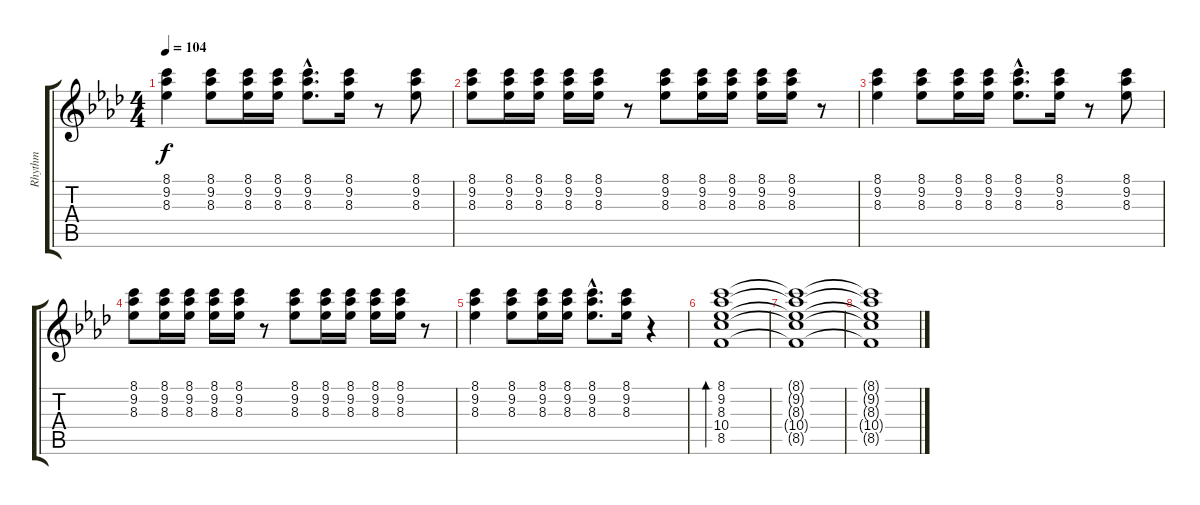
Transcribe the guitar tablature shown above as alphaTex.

\track ("Rhythm" "Rhythm") {instrument electricguitarjazz}
\staff {score tabs}
\tuning (E4 B3 G3 D3 A2 E2) {hide}
\ts (4 4)
\tempo 104
\clef g2
\ks ab
(8.1 9.2 8.3).4{dy f} (8.1 9.2 8.3).8 (8.1 9.2 8.3).16 (8.1 9.2 8.3).16 (8.1{hac} 9.2{hac} 8.3{hac}).8{d} (8.1 9.2 8.3).16 r.8 (8.1 9.2 8.3).8 |
(8.1 9.2 8.3).8 (8.1 9.2 8.3).16 (8.1 9.2 8.3).16 (8.1 9.2 8.3).16 (8.1 9.2 8.3).16 r.8 (8.1 9.2 8.3).8 (8.1 9.2 8.3).16 (8.1 9.2 8.3).16 (8.1 9.2 8.3).16 (8.1 9.2 8.3).16 r.8 |
(8.1 9.2 8.3).4 (8.1 9.2 8.3).8 (8.1 9.2 8.3).16 (8.1 9.2 8.3).16 (8.1{hac} 9.2{hac} 8.3{hac}).8{d} (8.1 9.2 8.3).16 r.8 (8.1 9.2 8.3).8 |
(8.1 9.2 8.3).8 (8.1 9.2 8.3).16 (8.1 9.2 8.3).16 (8.1 9.2 8.3).16 (8.1 9.2 8.3).16 r.8 (8.1 9.2 8.3).8 (8.1 9.2 8.3).16 (8.1 9.2 8.3).16 (8.1 9.2 8.3).16 (8.1 9.2 8.3).16 r.8 |
(8.1 9.2 8.3).4 (8.1 9.2 8.3).8 (8.1 9.2 8.3).16 (8.1 9.2 8.3).16 (8.1{hac} 9.2{hac} 8.3{hac}).8{d} (8.1 9.2 8.3).16 r.4 |
(8.1 9.2 8.3 10.4 8.5).1{bd 240} |
(8.1{t} 9.2{t} 8.3{t} 10.4{t} 8.5{t}).1 |
(8.1{t} 9.2{t} 8.3{t} 10.4{t} 8.5{t}).1
